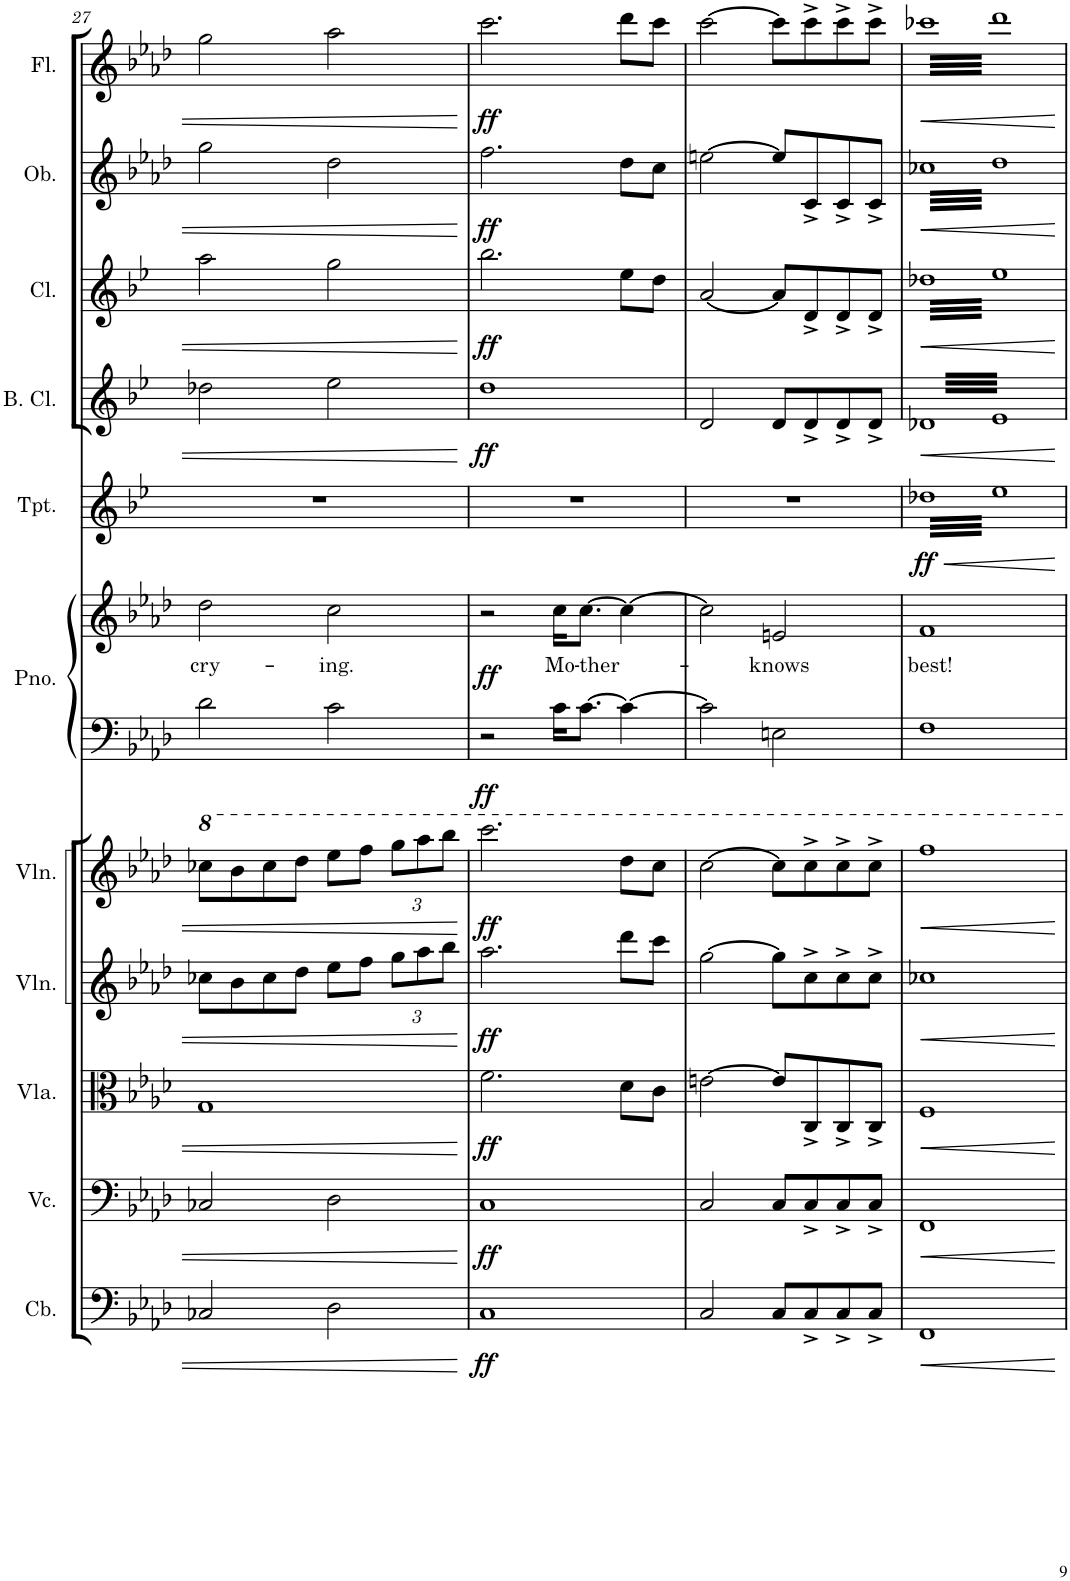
**kern	**dynam	**kern	**dynam	**kern	**dynam	**kern	**dynam	**kern	**dynam	**kern	**kern	**text	**dynam	**kern	**dynam	**kern	**dynam	**kern	**dynam	**kern	**dynam	**kern	**dynam
*part11	*part11	*part10	*part10	*part9	*part9	*part8	*part8	*part7	*part7	*part6	*part6	*part6	*part6	*part5	*part5	*part4	*part4	*part3	*part3	*part2	*part2	*part1	*part1
*staff12	*staff12	*staff11	*staff11	*staff10	*staff10	*staff9	*staff9	*staff8	*staff8	*staff7	*staff6	*staff6	*staff6/7	*staff5	*staff5	*staff4	*staff4	*staff3	*staff3	*staff2	*staff2	*staff1	*staff1
*I"Contrabass	*	*I"Violoncello	*	*I"Viola	*	*I"Violin	*	*I"Violin	*	*I"Grand Piano	*	*	*	*I"Trumpet	*	*I"Bass Clarinet	*	*I"Clarinet	*	*I"Oboe	*	*I"Flute	*
*I'Cb.	*	*I'Vc.	*	*I'Vla.	*	*I'Vln.	*	*I'Vln.	*	*I'Pno.	*	*	*	*I'Tpt.	*	*I'B. Cl.	*	*I'Cl.	*	*I'Ob.	*	*I'Fl.	*
!!LO:PB:g=z
*clefF4	*	*clefF4	*	*clefC3	*	*clefG2	*	*clefG2	*	*clefF4	*clefG2	*	*	*clefG2	*	*clefG2	*	*clefG2	*	*clefG2	*	*clefG2	*
*Trd7c12	*	*	*	*	*	*	*	*	*	*	*	*	*	*Trd1c2	*	*Trd8c14	*	*Trd1c2	*	*	*	*	*
*k[b-e-a-d-]	*	*k[b-e-a-d-]	*	*k[b-e-a-d-]	*	*k[b-e-a-d-]	*	*k[b-e-a-d-]	*	*k[b-e-a-d-]	*k[b-e-a-d-]	*	*	*k[b-e-]	*	*k[b-e-]	*	*k[b-e-]	*	*k[b-e-a-d-]	*	*k[b-e-a-d-]	*
*M2/2	*	*M2/2	*	*M2/2	*	*M2/2	*	*M2/2	*	*M2/2	*M2/2	*	*	*M2/2	*	*M2/2	*	*M2/2	*	*M2/2	*	*M2/2	*
*met(c|)	*	*met(c|)	*	*met(c|)	*	*met(c|)	*	*met(c|)	*	*met(c|)	*met(c|)	*	*	*met(c|)	*	*met(c|)	*	*met(c|)	*	*met(c|)	*	*met(c|)	*
=27	=27	=27	=27	=27	=27	=27	=27	=27	=27	=27	=27	=27	=27	=27	=27	=27	=27	=27	=27	=27	=27	=27	=27
!	!	!	!	!	!	!	!	!	!	!	!	!LO:LY:b	!	!	!	!	!	!	!	!	!	!	!
2C-X/	.	2C-X/	.	1G	.	8cc-X\L	.	8ccc-X\L	.	2d-\	2dd-\	cry-	.	1r	.	2dd-X\	.	2aa\	.	2gg\	.	2gg\	.
.	.	.	.	.	.	8b-\	.	8bb-\	.	.	.	.	.	.	.	.	.	.	.	.	.	.	.
.	.	.	.	.	.	8cc-\	.	8ccc-\	.	.	.	.	.	.	.	.	.	.	.	.	.	.	.
.	.	.	.	.	.	8dd-\J	.	8ddd-\J	.	.	.	.	.	.	.	.	.	.	.	.	.	.	.
!	!	!	!	!	!	!	!	!	!	!	!	!LO:LY:b	!	!	!	!	!	!	!	!	!	!	!
2D-\	.	2D-\	.	.	.	8ee-\L	.	8eee-\L	.	2c\	2cc\	-ing.	.	.	.	2ee-\	.	2gg\	.	2dd-\	.	2aa-\	.
.	.	.	.	.	.	8ff\J	.	8fff\J	.	.	.	.	.	.	.	.	.	.	.	.	.	.	.
*	*	*	*	*	*	*Xbrackettup	*	*Xbrackettup	*	*	*	*	*	*	*	*	*	*	*	*	*	*	*
.	.	.	.	.	.	12gg\L	.	12ggg\L	.	.	.	.	.	.	.	.	.	.	.	.	.	.	.
.	.	.	.	.	.	12aa-\	.	12aaa-\	.	.	.	.	.	.	.	.	.	.	.	.	.	.	.
.	.	.	.	.	.	12bb-\J	.	12bbb-\J	.	.	.	.	.	.	.	.	.	.	.	.	.	.	.
=28	=28	=28	=28	=28	=28	=28	=28	=28	=28	=28	=28	=28	=28	=28	=28	=28	=28	=28	=28	=28	=28	=28	=28
!	!LO:DY:b	!	!LO:DY:b	!	!LO:DY:b	!	!LO:DY:b	!	!LO:DY:b	!	!	!	!LO:DY:b=2	!	!	!	!	!	!	!	!	!	!
!	!	!	!	!	!	!	!	!	!	!	!	!	!LO:DY:n=1:b	!	!	!	!LO:DY:b	!	!LO:DY:b	!	!LO:DY:b	!	!LO:DY:b
1C	ff	1C	ff	2.f\	ff	2.aa-\	ff	2.cccc\	ff	2r	2r	.	ff ff	1r	.	1dd	ff	2.bb-\	ff	2.ff\	ff	2.ccc\	ff
!	!	!	!	!	!	!	!	!	!	!	!	!LO:LY:b	!	!	!	!	!	!	!	!	!	!	!
.	.	.	.	.	.	.	.	.	.	16c\KL	16cc\KL	Mo-	.	.	.	.	.	.	.	.	.	.	.
!	!	!	!	!	!	!	!	!	!	!	!	!LO:LY:b	!	!	!	!	!	!	!	!	!	!	!
.	.	.	.	.	.	.	.	.	.	[8.c\J	[8.cc\J	-ther-	.	.	.	.	.	.	.	.	.	.	.
.	.	.	.	8d-\L	.	8ddd-\L	.	8ddd-\L	.	4c\_	4cc\_	.	.	.	.	.	.	8ee-\L	.	8dd-\L	.	8ddd-\L	.
.	.	.	.	8c\J	.	8ccc\J	.	8ccc\J	.	.	.	.	.	.	.	.	.	8dd\J	.	8cc\J	.	8ccc\J	.
=29	=29	=29	=29	=29	=29	=29	=29	=29	=29	=29	=29	=29	=29	=29	=29	=29	=29	=29	=29	=29	=29	=29	=29
2C/	.	2C/	.	[2en\	.	[2gg\	.	[2ccc\	.	2c\]	2cc\]	.	.	1r	.	2d/	.	[2a/	.	[2een\	.	[2ccc\	.
!	!	!	!	!	!	!	!	!	!	!	!	!LO:LY:b	!	!	!	!	!	!	!	!	!	!	!
8C/L	.	8C/L	.	8e/L]	.	8gg\L]	.	8ccc\L]	.	2En\	2en/	-knows	.	.	.	8d/L	.	8a/L]	.	8ee/L]	.	8ccc\L]	.
8C^/	.	8C^/	.	8C^/	.	8cc^\	.	8ccc^\	.	.	.	.	.	.	.	8d^/	.	8d^/	.	8c^/	.	8ccc^\	.
8C^/	.	8C^/	.	8C^/	.	8cc^\	.	8ccc^\	.	.	.	.	.	.	.	8d^/	.	8d^/	.	8c^/	.	8ccc^\	.
8C^/J	.	8C^/J	.	8C^/J	.	8cc^\J	.	8ccc^\J	.	.	.	.	.	.	.	8d^/J	.	8d^/J	.	8c^/J	.	8ccc^\J	.
=30	=30	=30	=30	=30	=30	=30	=30	=30	=30	=30	=30	=30	=30	=30	=30	=30	=30	=30	=30	=30	=30	=30	=30
!	!LO:HP:b	!	!LO:HP:b	!	!LO:HP:b	!	!LO:HP:b	!	!LO:HP:b	!	!	!LO:LY:b	!	!	!LO:HP:b	!	!LO:HP:b	!	!LO:HP:b	!	!LO:HP:b	!	!LO:HP:b
!	!	!	!	!	!	!	!	!	!	!	!	!	!	!	!LO:DY:n=1:b	!	!	!	!	!	!	!	!
*	*	*	*	*	*	*	*	*	*	*	*	*	*	*tremolo	*	*	*	*	*	*	*	*	*
*	*	*	*	*	*	*	*	*	*	*	*	*	*	*	*	*tremolo	*	*	*	*	*	*	*
*	*	*	*	*	*	*	*	*	*	*	*	*	*	*	*	*	*	*tremolo	*	*	*	*	*
*	*	*	*	*	*	*	*	*	*	*	*	*	*	*	*	*	*	*	*	*tremolo	*	*	*
*	*	*	*	*	*	*	*	*	*	*	*	*	*	*	*	*	*	*	*	*	*	*tremolo	*
1FF	<	1FF	<	1F	<	1cc-X	<	1fff	<	1F	1f	best!	.	64dd-XLLLL	< ff	64d-XLLLL	<	64dd-XLLLL	<	64cc-XLLLL	<	64ccc-XLLLL	<
.	.	.	.	.	.	.	.	.	.	.	.	.	.	64ee-	.	64e-	.	64ee-	.	64dd-	.	64ddd-	.
.	.	.	.	.	.	.	.	.	.	.	.	.	.	64dd-X	.	64d-X	.	64dd-X	.	64cc-X	.	64ccc-X	.
.	.	.	.	.	.	.	.	.	.	.	.	.	.	64ee-	.	64e-	.	64ee-	.	64dd-	.	64ddd-	.
.	.	.	.	.	.	.	.	.	.	.	.	.	.	64dd-X	.	64d-X	.	64dd-X	.	64cc-X	.	64ccc-X	.
.	.	.	.	.	.	.	.	.	.	.	.	.	.	64ee-	.	64e-	.	64ee-	.	64dd-	.	64ddd-	.
.	.	.	.	.	.	.	.	.	.	.	.	.	.	64dd-X	.	64d-X	.	64dd-X	.	64cc-X	.	64ccc-X	.
.	.	.	.	.	.	.	.	.	.	.	.	.	.	64ee-	.	64e-	.	64ee-	.	64dd-	.	64ddd-	.
.	.	.	.	.	.	.	.	.	.	.	.	.	.	64dd-X	.	64d-X	.	64dd-X	.	64cc-X	.	64ccc-X	.
.	.	.	.	.	.	.	.	.	.	.	.	.	.	64ee-	.	64e-	.	64ee-	.	64dd-	.	64ddd-	.
.	.	.	.	.	.	.	.	.	.	.	.	.	.	64dd-X	.	64d-X	.	64dd-X	.	64cc-X	.	64ccc-X	.
.	.	.	.	.	.	.	.	.	.	.	.	.	.	64ee-	.	64e-	.	64ee-	.	64dd-	.	64ddd-	.
.	.	.	.	.	.	.	.	.	.	.	.	.	.	64dd-X	.	64d-X	.	64dd-X	.	64cc-X	.	64ccc-X	.
.	.	.	.	.	.	.	.	.	.	.	.	.	.	64ee-	.	64e-	.	64ee-	.	64dd-	.	64ddd-	.
.	.	.	.	.	.	.	.	.	.	.	.	.	.	64dd-X	.	64d-X	.	64dd-X	.	64cc-X	.	64ccc-X	.
.	.	.	.	.	.	.	.	.	.	.	.	.	.	64ee-	.	64e-	.	64ee-	.	64dd-	.	64ddd-	.
.	.	.	.	.	.	.	.	.	.	.	.	.	.	64dd-X	.	64d-X	.	64dd-X	.	64cc-X	.	64ccc-X	.
.	.	.	.	.	.	.	.	.	.	.	.	.	.	64ee-	.	64e-	.	64ee-	.	64dd-	.	64ddd-	.
.	.	.	.	.	.	.	.	.	.	.	.	.	.	64dd-X	.	64d-X	.	64dd-X	.	64cc-X	.	64ccc-X	.
.	.	.	.	.	.	.	.	.	.	.	.	.	.	64ee-	.	64e-	.	64ee-	.	64dd-	.	64ddd-	.
.	.	.	.	.	.	.	.	.	.	.	.	.	.	64dd-X	.	64d-X	.	64dd-X	.	64cc-X	.	64ccc-X	.
.	.	.	.	.	.	.	.	.	.	.	.	.	.	64ee-	.	64e-	.	64ee-	.	64dd-	.	64ddd-	.
.	.	.	.	.	.	.	.	.	.	.	.	.	.	64dd-X	.	64d-X	.	64dd-X	.	64cc-X	.	64ccc-X	.
.	.	.	.	.	.	.	.	.	.	.	.	.	.	64ee-	.	64e-	.	64ee-	.	64dd-	.	64ddd-	.
.	.	.	.	.	.	.	.	.	.	.	.	.	.	64dd-X	.	64d-X	.	64dd-X	.	64cc-X	.	64ccc-X	.
.	.	.	.	.	.	.	.	.	.	.	.	.	.	64ee-	.	64e-	.	64ee-	.	64dd-	.	64ddd-	.
.	.	.	.	.	.	.	.	.	.	.	.	.	.	64dd-X	.	64d-X	.	64dd-X	.	64cc-X	.	64ccc-X	.
.	.	.	.	.	.	.	.	.	.	.	.	.	.	64ee-	.	64e-	.	64ee-	.	64dd-	.	64ddd-	.
.	.	.	.	.	.	.	.	.	.	.	.	.	.	64dd-X	.	64d-X	.	64dd-X	.	64cc-X	.	64ccc-X	.
.	.	.	.	.	.	.	.	.	.	.	.	.	.	64ee-	.	64e-	.	64ee-	.	64dd-	.	64ddd-	.
.	.	.	.	.	.	.	.	.	.	.	.	.	.	64dd-X	.	64d-X	.	64dd-X	.	64cc-X	.	64ccc-X	.
.	.	.	.	.	.	.	.	.	.	.	.	.	.	64ee-	.	64e-	.	64ee-	.	64dd-	.	64ddd-	.
.	.	.	.	.	.	.	.	.	.	.	.	.	.	64dd-X	.	64d-X	.	64dd-X	.	64cc-X	.	64ccc-X	.
.	.	.	.	.	.	.	.	.	.	.	.	.	.	64ee-	.	64e-	.	64ee-	.	64dd-	.	64ddd-	.
.	.	.	.	.	.	.	.	.	.	.	.	.	.	64dd-X	.	64d-X	.	64dd-X	.	64cc-X	.	64ccc-X	.
.	.	.	.	.	.	.	.	.	.	.	.	.	.	64ee-	.	64e-	.	64ee-	.	64dd-	.	64ddd-	.
.	.	.	.	.	.	.	.	.	.	.	.	.	.	64dd-X	.	64d-X	.	64dd-X	.	64cc-X	.	64ccc-X	.
.	.	.	.	.	.	.	.	.	.	.	.	.	.	64ee-	.	64e-	.	64ee-	.	64dd-	.	64ddd-	.
.	.	.	.	.	.	.	.	.	.	.	.	.	.	64dd-X	.	64d-X	.	64dd-X	.	64cc-X	.	64ccc-X	.
.	.	.	.	.	.	.	.	.	.	.	.	.	.	64ee-	.	64e-	.	64ee-	.	64dd-	.	64ddd-	.
.	.	.	.	.	.	.	.	.	.	.	.	.	.	64dd-X	.	64d-X	.	64dd-X	.	64cc-X	.	64ccc-X	.
.	.	.	.	.	.	.	.	.	.	.	.	.	.	64ee-	.	64e-	.	64ee-	.	64dd-	.	64ddd-	.
.	.	.	.	.	.	.	.	.	.	.	.	.	.	64dd-X	.	64d-X	.	64dd-X	.	64cc-X	.	64ccc-X	.
.	.	.	.	.	.	.	.	.	.	.	.	.	.	64ee-	.	64e-	.	64ee-	.	64dd-	.	64ddd-	.
.	.	.	.	.	.	.	.	.	.	.	.	.	.	64dd-X	.	64d-X	.	64dd-X	.	64cc-X	.	64ccc-X	.
.	.	.	.	.	.	.	.	.	.	.	.	.	.	64ee-	.	64e-	.	64ee-	.	64dd-	.	64ddd-	.
.	.	.	.	.	.	.	.	.	.	.	.	.	.	64dd-X	.	64d-X	.	64dd-X	.	64cc-X	.	64ccc-X	.
.	.	.	.	.	.	.	.	.	.	.	.	.	.	64ee-	.	64e-	.	64ee-	.	64dd-	.	64ddd-	.
.	.	.	.	.	.	.	.	.	.	.	.	.	.	64dd-X	.	64d-X	.	64dd-X	.	64cc-X	.	64ccc-X	.
.	.	.	.	.	.	.	.	.	.	.	.	.	.	64ee-	.	64e-	.	64ee-	.	64dd-	.	64ddd-	.
.	.	.	.	.	.	.	.	.	.	.	.	.	.	64dd-X	.	64d-X	.	64dd-X	.	64cc-X	.	64ccc-X	.
.	.	.	.	.	.	.	.	.	.	.	.	.	.	64ee-	.	64e-	.	64ee-	.	64dd-	.	64ddd-	.
.	.	.	.	.	.	.	.	.	.	.	.	.	.	64dd-X	.	64d-X	.	64dd-X	.	64cc-X	.	64ccc-X	.
.	.	.	.	.	.	.	.	.	.	.	.	.	.	64ee-	.	64e-	.	64ee-	.	64dd-	.	64ddd-	.
.	.	.	.	.	.	.	.	.	.	.	.	.	.	64dd-X	.	64d-X	.	64dd-X	.	64cc-X	.	64ccc-X	.
.	.	.	.	.	.	.	.	.	.	.	.	.	.	64ee-	.	64e-	.	64ee-	.	64dd-	.	64ddd-	.
.	.	.	.	.	.	.	.	.	.	.	.	.	.	64dd-X	.	64d-X	.	64dd-X	.	64cc-X	.	64ccc-X	.
.	.	.	.	.	.	.	.	.	.	.	.	.	.	64ee-	.	64e-	.	64ee-	.	64dd-	.	64ddd-	.
.	.	.	.	.	.	.	.	.	.	.	.	.	.	64dd-X	.	64d-X	.	64dd-X	.	64cc-X	.	64ccc-X	.
.	.	.	.	.	.	.	.	.	.	.	.	.	.	64ee-	.	64e-	.	64ee-	.	64dd-	.	64ddd-	.
.	.	.	.	.	.	.	.	.	.	.	.	.	.	64dd-X	.	64d-X	.	64dd-X	.	64cc-X	.	64ccc-X	.
.	.	.	.	.	.	.	.	.	.	.	.	.	.	64ee-	.	64e-	.	64ee-	.	64dd-	.	64ddd-	.
.	.	.	.	.	.	.	.	.	.	.	.	.	.	64dd-X	.	64d-X	.	64dd-X	.	64cc-X	.	64ccc-X	.
.	.	.	.	.	.	.	.	.	.	.	.	.	.	64ee-JJJJ	.	64e-JJJJ	.	64ee-JJJJ	.	64dd-JJJJ	.	64ddd-JJJJ	.
*	*	*	*	*	*	*	*	*	*	*	*	*	*	*	*	*	*	*	*	*	*	*Xtremolo	*
*	*	*	*	*	*	*	*	*	*	*	*	*	*	*	*	*	*	*	*	*Xtremolo	*	*	*
*	*	*	*	*	*	*	*	*	*	*	*	*	*	*	*	*	*	*Xtremolo	*	*	*	*	*
*	*	*	*	*	*	*	*	*	*	*	*	*	*	*	*	*Xtremolo	*	*	*	*	*	*	*
*	*	*	*	*	*	*	*	*	*	*	*	*	*	*Xtremolo	*	*	*	*	*	*	*	*	*
.	[	.	[	.	[	.	[	.	[	.	.	.	.	.	[	.	[	.	[	.	[	.	[
.	.	.	.	.	.	.	.	.	.	.	.	.	.	.	.	.	.	.	.	.	.	.	.
.	.	.	.	.	.	.	.	.	.	.	.	.	.	.	.	.	.	.	.	.	.	.	.
.	.	.	.	.	.	.	.	.	.	.	.	.	.	.	.	.	.	.	.	.	.	.	.
.	.	.	.	.	.	.	.	.	.	.	.	.	.	.	.	.	.	.	.	.	.	.	.
.	.	.	.	.	.	.	.	.	.	.	.	.	.	.	.	.	.	.	.	.	.	.	.
.	.	.	.	.	.	.	.	.	.	.	.	.	.	.	.	.	.	.	.	.	.	.	.
.	.	.	.	.	.	.	.	.	.	.	.	.	.	.	.	.	.	.	.	.	.	.	.
.	.	.	.	.	.	.	.	.	.	.	.	.	.	.	.	.	.	.	.	.	.	.	.
.	.	.	.	.	.	.	.	.	.	.	.	.	.	.	.	.	.	.	.	.	.	.	.
.	.	.	.	.	.	.	.	.	.	.	.	.	.	.	.	.	.	.	.	.	.	.	.
.	.	.	.	.	.	.	.	.	.	.	.	.	.	.	.	.	.	.	.	.	.	.	.
.	.	.	.	.	.	.	.	.	.	.	.	.	.	.	.	.	.	.	.	.	.	.	.
.	.	.	.	.	.	.	.	.	.	.	.	.	.	.	.	.	.	.	.	.	.	.	.
.	.	.	.	.	.	.	.	.	.	.	.	.	.	.	.	.	.	.	.	.	.	.	.
.	.	.	.	.	.	.	.	.	.	.	.	.	.	.	.	.	.	.	.	.	.	.	.
.	.	.	.	.	.	.	.	.	.	.	.	.	.	.	.	.	.	.	.	.	.	.	.
.	.	.	.	.	.	.	.	.	.	.	.	.	.	.	.	.	.	.	.	.	.	.	.
.	.	.	.	.	.	.	.	.	.	.	.	.	.	.	.	.	.	.	.	.	.	.	.
.	.	.	.	.	.	.	.	.	.	.	.	.	.	.	.	.	.	.	.	.	.	.	.
.	.	.	.	.	.	.	.	.	.	.	.	.	.	.	.	.	.	.	.	.	.	.	.
.	.	.	.	.	.	.	.	.	.	.	.	.	.	.	.	.	.	.	.	.	.	.	.
.	.	.	.	.	.	.	.	.	.	.	.	.	.	.	.	.	.	.	.	.	.	.	.
.	.	.	.	.	.	.	.	.	.	.	.	.	.	.	.	.	.	.	.	.	.	.	.
.	.	.	.	.	.	.	.	.	.	.	.	.	.	.	.	.	.	.	.	.	.	.	.
.	.	.	.	.	.	.	.	.	.	.	.	.	.	.	.	.	.	.	.	.	.	.	.
.	.	.	.	.	.	.	.	.	.	.	.	.	.	.	.	.	.	.	.	.	.	.	.
.	.	.	.	.	.	.	.	.	.	.	.	.	.	.	.	.	.	.	.	.	.	.	.
.	.	.	.	.	.	.	.	.	.	.	.	.	.	.	.	.	.	.	.	.	.	.	.
.	.	.	.	.	.	.	.	.	.	.	.	.	.	.	.	.	.	.	.	.	.	.	.
.	.	.	.	.	.	.	.	.	.	.	.	.	.	.	.	.	.	.	.	.	.	.	.
.	.	.	.	.	.	.	.	.	.	.	.	.	.	.	.	.	.	.	.	.	.	.	.
=	=	=	=	=	=	=	=	=	=	=	=	=	=	=	=	=	=	=	=	=	=	=	=
*-	*-	*-	*-	*-	*-	*-	*-	*-	*-	*-	*-	*-	*-	*-	*-	*-	*-	*-	*-	*-	*-	*-	*-
